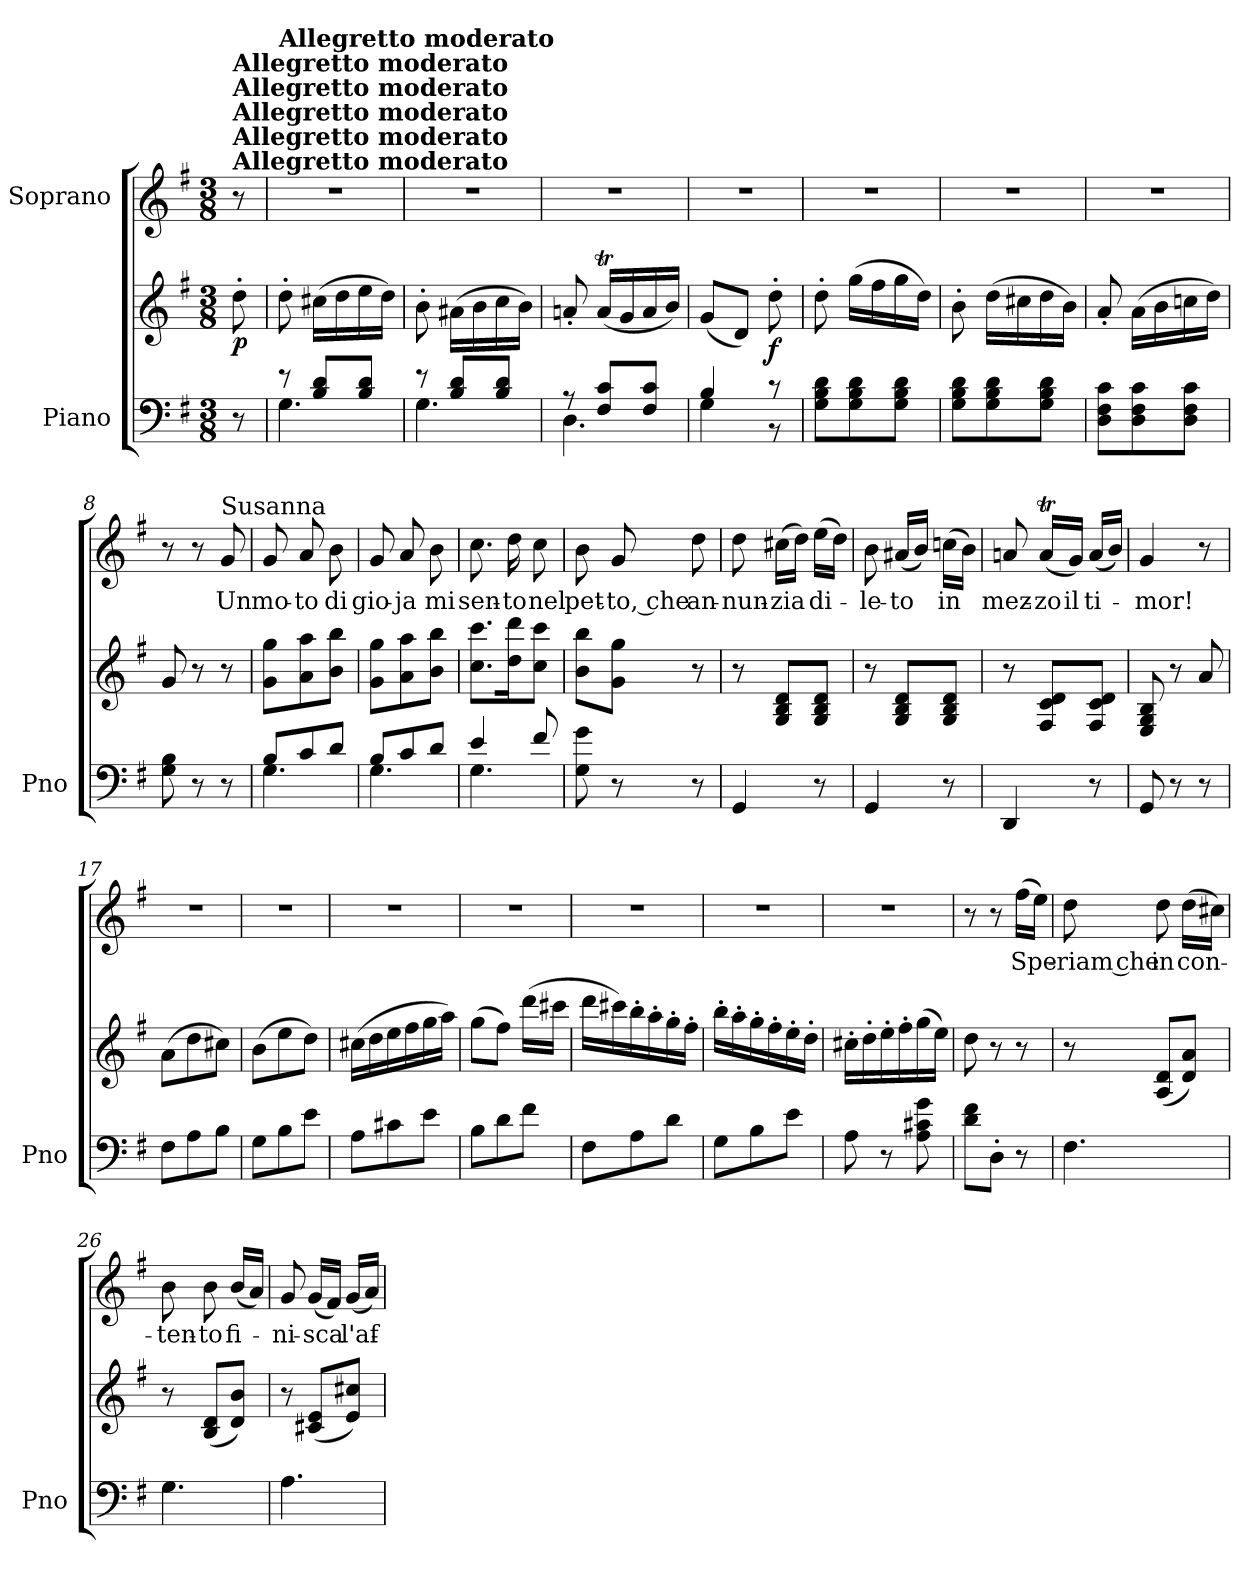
**kern	**kern	**dynam	**kern	**text
*part2	*part2	*part2	*part1	*part1
*staff3	*staff2	*staff2/3	*staff1	*staff1
*I"Piano	*	*	*I"Soprano	*
*I'Pno	*	*	*	*
*clefF4	*clefG2	*	*clefG2	*
*k[f#]	*k[f#]	*	*k[f#]	*
*M3/8	*M3/8	*	*M3/8	*
=	=	=	=	=
!	!	!	!LO:TX:a:B:t=Allegretto moderato	!
!	!	!	!LO:TX:a:B:t=Allegretto moderato	!
!	!	!	!LO:TX:a:B:t=Allegretto moderato	!
!	!	!	!LO:TX:a:B:t=Allegretto moderato	!
!	!	!	!LO:TX:a:B:t=Allegretto moderato	!
!	!	!LO:DY:b	!	!
8r	8dd'\	p	8r	.
=1	=1	=1	=1	=1
*^	*	*	*	*
!	!	!	!	!LO:TX:a:B:t=Allegretto moderato	!
8r	4.G\	8dd'\	.	4.r	.
8B/ 8d/L	.	(>16cc#X\LL	.	.	.
.	.	16dd\	.	.	.
8B/ 8d/J	.	16ee\	.	.	.
.	.	16dd\JJ)	.	.	.
=2	=2	=2	=2	=2	=2
8r	4.G\	8b'\	.	4.r	.
8B/ 8d/L	.	(>16a#X\LL	.	.	.
.	.	16b\	.	.	.
8B/ 8d/J	.	16cc\	.	.	.
.	.	16b\JJ)	.	.	.
=3	=3	=3	=3	=3	=3
8r	4.D\	8an'/	.	4.r	.
8F#/ 8c/L	.	(<16aT/LL	.	.	.
.	.	16g/	.	.	.
8F#/ 8c/J	.	16a/	.	.	.
.	.	16bTTT/JJ)	.	.	.
=4	=4	=4	=4	=4	=4
4B/	4G\	(<8g/L	.	4.r	.
.	.	8d/J)	.	.	.
!	!	!	!LO:DY:b	!	!
8r	8r	8dd'\	f	.	.
*v	*v	*	*	*	*
=5	=5	=5	=5	=5
8G\ 8B\ 8d\L	8dd'\	.	4.r	.
8G\ 8B\ 8d\	(>16gg\LL	.	.	.
.	16ff#\	.	.	.
8G\ 8B\ 8d\J	16gg\	.	.	.
.	16dd\JJ)	.	.	.
=6	=6	=6	=6	=6
8G\ 8B\ 8d\L	8b'\	.	4.r	.
8G\ 8B\ 8d\	(>16dd\LL	.	.	.
.	16cc#X\	.	.	.
8G\ 8B\ 8d\J	16dd\	.	.	.
.	16b\JJ)	.	.	.
=7	=7	=7	=7	=7
8D\ 8F#\ 8c\L	8a'/	.	4.r	.
8D\ 8F#\ 8c\	(>16a\LL	.	.	.
.	16b\	.	.	.
8D\ 8F#\ 8c\J	16ccn\	.	.	.
.	16dd\JJ)	.	.	.
!!LO:LB:g=z
=8	=8	=8	=8	=8
8G\ 8B\	8g/	.	8r	.
8r	8r	.	8r	.
!	!	!	!LO:TX:a:t=Susanna	!
!	!	!	!	!LO:LY:b
8r	8r	.	8g/	Un
=9	=9	=9	=9	=9
*^	*	*	*	*
!	!	!	!	!	!LO:LY:b
8B/L	4.G\	8g\ 8gg\L	.	8g/	mo-
!	!	!	!	!	!LO:LY:b
8c/	.	8a\ 8aa\	.	8a/	-to
!	!	!	!	!	!LO:LY:b
8d/J	.	8b\ 8bb\J	.	8b\	di
=10	=10	=10	=10	=10	=10
!	!	!	!	!	!LO:LY:b
8B/L	4.G\	8g\ 8gg\L	.	8g/	gio-
!	!	!	!	!	!LO:LY:b
8c/	.	8a\ 8aa\	.	8a/	-ja
!	!	!	!	!	!LO:LY:b
8d/J	.	8b\ 8bb\J	.	8b\	mi
=11	=11	=11	=11	=11	=11
!	!	!	!	!	!LO:LY:b
4e/	4.G\	8.cc\ 8.ccc\L	.	8.cc\	sen-
!	!	!	!	!	!LO:LY:b
.	.	16dd\ 16ddd\K	.	16dd\	-to
!	!	!	!	!	!LO:LY:b
8f#/	.	8cc\ 8ccc\J	.	8cc\	nel
*v	*v	*	*	*	*
=12	=12	=12	=12	=12
!	!	!	!	!LO:LY:b
8G\ 8g\	8b\ 8bb\L	.	8b\	pet-
!	!	!	!	!LO:LY:b
8r	8g\ 8gg\J	.	8g/	-to, che
!	!	!	!	!LO:LY:b
8r	8r	.	8dd\	an-
=13	=13	=13	=13	=13
!	!	!	!	!LO:LY:b
4GG/	8r	.	8dd\	-nun-
!	!	!	!	!LO:LY:b
.	8G/ 8B/ 8d/L	.	(>16cc#X\LL	-zia
.	.	.	16dd\JJ)	.
!	!	!	!	!LO:LY:b
8r	8G/ 8B/ 8d/J	.	(>16ee\LL	di-
.	.	.	16dd\JJ)	.
=14	=14	=14	=14	=14
!	!	!	!	!LO:LY:b
4GG/	8r	.	8b\	-le-
!	!	!	!	!LO:LY:b
.	8G/ 8B/ 8d/L	.	(<16a#X/LL	-to
.	.	.	16b/JJ)	.
!	!	!	!	!LO:LY:b
8r	8G/ 8B/ 8d/J	.	(>16ccn\LL	in
.	.	.	16b\JJ)	.
=15	=15	=15	=15	=15
!	!	!	!	!LO:LY:b
4DD/	8r	.	8an/	mez-
!	!	!	!	!LO:LY:b
.	8F#/ 8c/ 8d/L	.	(<16aT/LL	-zo
!	!	!	!	!LO:LY:b
.	.	.	16g/JJ)	il
!	!	!	!	!LO:LY:b
8r	8F#/ 8c/ 8d/J	.	(<16a/LL	ti-
.	.	.	16bTTT/JJ)	.
!!LO:PB:g=z
=16	=16	=16	=16	=16
!	!	!	!	!LO:LY:b
8GG/	8E/ 8G/ 8B/	.	4g/	-mor!
8r	8r	.	.	.
8r	8a/	.	8r	.
=17	=17	=17	=17	=17
8F#\L	(>8a\L	.	4.r	.
8A\	8dd\	.	.	.
8B\J	8cc#X\J)	.	.	.
=18	=18	=18	=18	=18
8G\L	(>8b\L	.	4.r	.
8B\	8ee\	.	.	.
8e\J	8dd\J)	.	.	.
=19	=19	=19	=19	=19
8A\L	(>16cc#X\LL	.	4.r	.
.	16dd\	.	.	.
8c#X\	16ee\	.	.	.
.	16ff#\	.	.	.
8e\J	16gg\	.	.	.
.	16aa\JJ)	.	.	.
=20	=20	=20	=20	=20
8B\L	(>8gg\L	.	4.r	.
8d\	8ff#\J)	.	.	.
8f#\J	(>16ddd\LL	.	.	.
.	16ccc#X\JJ	.	.	.
=21	=21	=21	=21	=21
8F#\L	16ddd\LL	.	4.r	.
.	16ccc#X\)	.	.	.
8A\	16bb'\	.	.	.
.	16aa'\	.	.	.
8d\J	16gg'\	.	.	.
.	16ff#'\JJ	.	.	.
=22	=22	=22	=22	=22
8G\L	16bb'\LL	.	4.r	.
.	16aa'\	.	.	.
8B\	16gg'\	.	.	.
.	16ff#'\	.	.	.
8e\J	16ee'\	.	.	.
.	16dd'\JJ	.	.	.
=23	=23	=23	=23	=23
8A\	16cc#X'\LL	.	4.r	.
.	16dd'\	.	.	.
8r	16ee'\	.	.	.
.	16ff#'\	.	.	.
8A\ 8c#X\ 8g\	(>16gg\	.	.	.
.	16ee\JJ)	.	.	.
!!LO:LB:g=z
=24	=24	=24	=24	=24
8d\ 8f#\L	8dd\	.	8r	.
8D'\J	8r	.	8r	.
!	!	!	!	!LO:LY:b
8r	8r	.	(>16ff#\LL	Spe-
.	.	.	16ee\JJ)	.
=25	=25	=25	=25	=25
!	!	!	!	!LO:LY:b
4.F#\	8r	.	8dd\	-riam che
!	!	!	!	!LO:LY:b
.	(<8A/ 8d/L	.	8dd\	in
!	!	!	!	!LO:LY:b
.	8d/ 8a/J)	.	(>16dd\LL	con-
.	.	.	16cc#X\JJ)	.
=26	=26	=26	=26	=26
!	!	!	!	!LO:LY:b
4.G\	8r	.	8b\	-ten-
!	!	!	!	!LO:LY:b
.	(<8B/ 8d/L	.	8b\	-to
!	!	!	!	!LO:LY:b
.	8d/ 8b/J)	.	(<16b/LL	fi-
.	.	.	16a/JJ)	.
=27	=27	=27	=27	=27
!	!	!	!	!LO:LY:b
4.A\	8r	.	8g/	-ni-
!	!	!	!	!LO:LY:b
.	(<8c#X/ 8e/L	.	(<16g/LL	-sca
.	.	.	16f#/JJ)	.
!	!	!	!	!LO:LY:b
.	8e/ 8cc#X/J)	.	(<16g/LL	l'af-
.	.	.	16a/JJ)	.
=	=	=	=	=
*-	*-	*-	*-	*-
